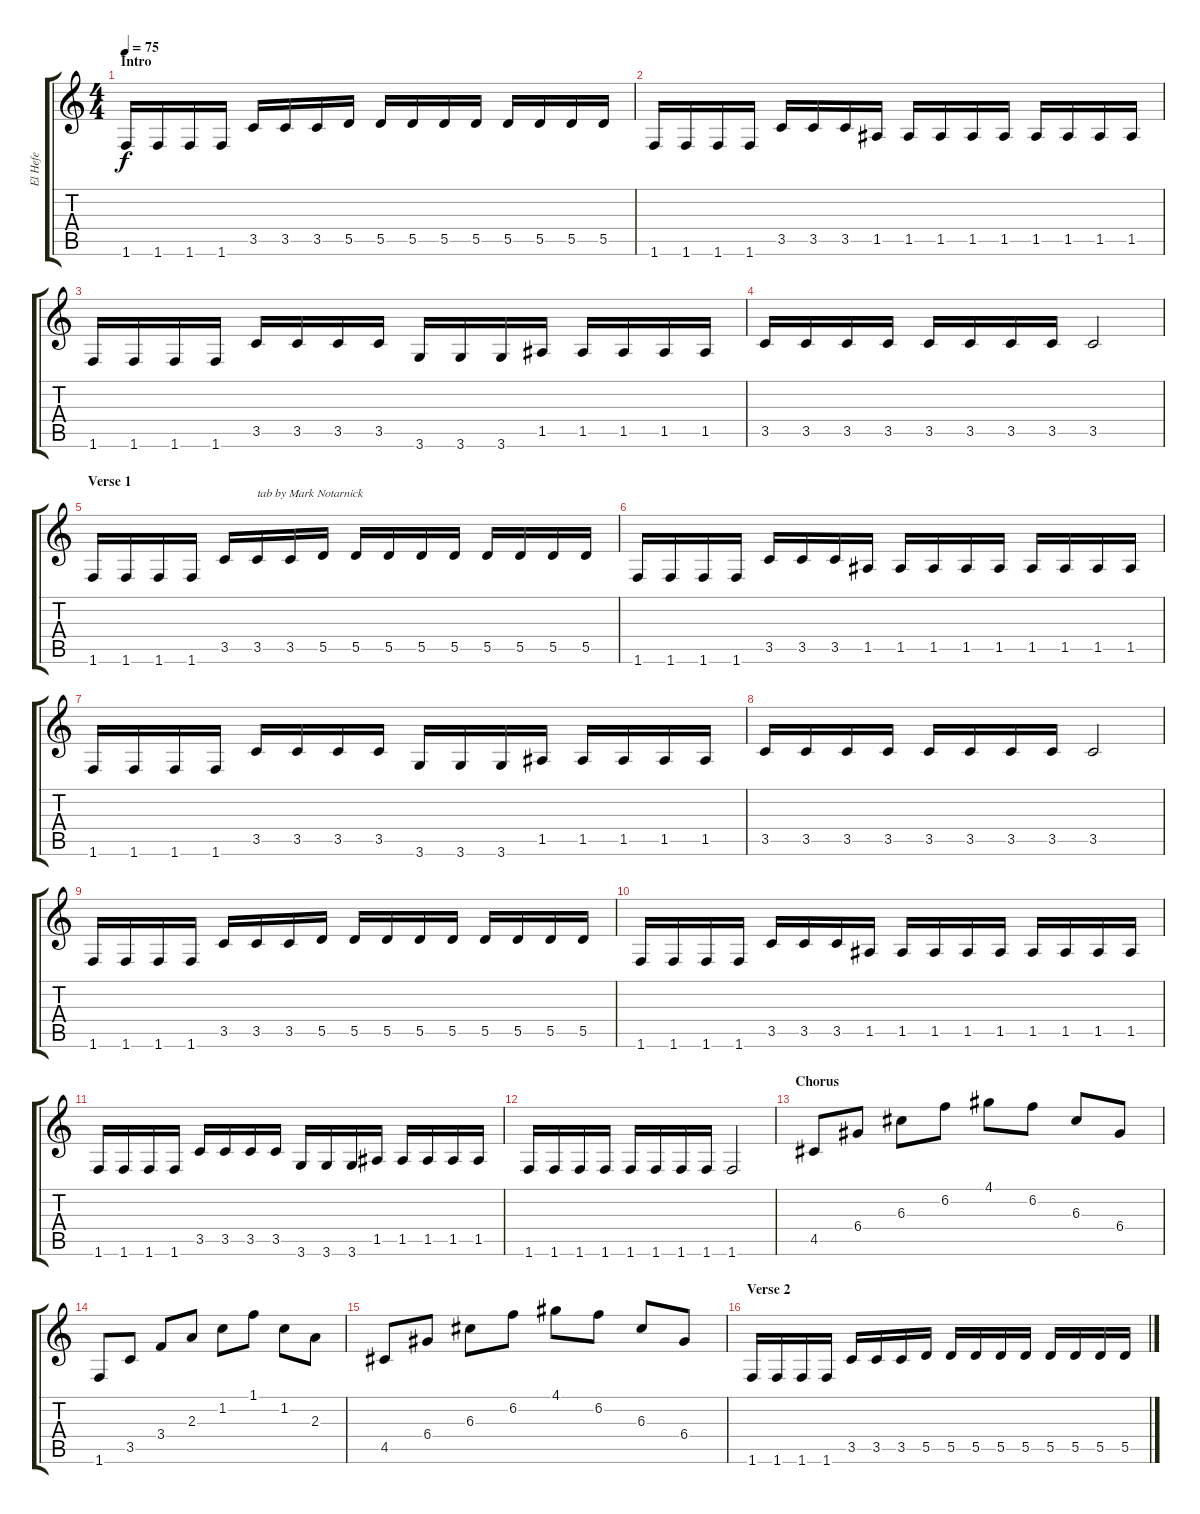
\track ("El Hefe" "El Hefe") {instrument electricguitarmuted}
\staff {score tabs}
\tuning (E4 B3 G3 D3 A2 E2) {hide}
\ts (4 4)
\section ("" "Intro")
\tempo 75
\clef g2
\ks c
1.6.16{dy f instrument electricguitarmuted} 1.6.16 1.6.16 1.6.16 3.5.16 3.5.16 3.5.16 5.5.16 5.5.16 5.5.16 5.5.16 5.5.16 5.5.16 5.5.16 5.5.16 5.5.16 |
1.6.16 1.6.16 1.6.16 1.6.16 3.5.16 3.5.16 3.5.16 1.5.16 1.5.16 1.5.16 1.5.16 1.5.16 1.5.16 1.5.16 1.5.16 1.5.16 |
1.6.16 1.6.16 1.6.16 1.6.16 3.5.16 3.5.16 3.5.16 3.5.16 3.6.16 3.6.16 3.6.16 1.5.16 1.5.16 1.5.16 1.5.16 1.5.16 |
3.5.16 3.5.16 3.5.16 3.5.16 3.5.16 3.5.16 3.5.16 3.5.16 3.5.2 |
\section ("" "Verse 1")
1.6.16 1.6.16 1.6.16 1.6.16 3.5.16 3.5.16{txt "tab by Mark Notarnick"} 3.5.16 5.5.16 5.5.16 5.5.16 5.5.16 5.5.16 5.5.16 5.5.16 5.5.16 5.5.16 |
1.6.16 1.6.16 1.6.16 1.6.16 3.5.16 3.5.16 3.5.16 1.5.16 1.5.16 1.5.16 1.5.16 1.5.16 1.5.16 1.5.16 1.5.16 1.5.16 |
1.6.16 1.6.16 1.6.16 1.6.16 3.5.16 3.5.16 3.5.16 3.5.16 3.6.16 3.6.16 3.6.16 1.5.16 1.5.16 1.5.16 1.5.16 1.5.16 |
3.5.16 3.5.16 3.5.16 3.5.16 3.5.16 3.5.16 3.5.16 3.5.16 3.5.2 |
1.6.16 1.6.16 1.6.16 1.6.16 3.5.16 3.5.16 3.5.16 5.5.16 5.5.16 5.5.16 5.5.16 5.5.16 5.5.16 5.5.16 5.5.16 5.5.16 |
1.6.16 1.6.16 1.6.16 1.6.16 3.5.16 3.5.16 3.5.16 1.5.16 1.5.16 1.5.16 1.5.16 1.5.16 1.5.16 1.5.16 1.5.16 1.5.16 |
1.6.16 1.6.16 1.6.16 1.6.16 3.5.16 3.5.16 3.5.16 3.5.16 3.6.16 3.6.16 3.6.16 1.5.16 1.5.16 1.5.16 1.5.16 1.5.16 |
1.6.16 1.6.16 1.6.16 1.6.16 1.6.16 1.6.16 1.6.16 1.6.16 1.6.2 |
\section ("" "Chorus")
4.5.8 6.4.8 6.3.8 6.2.8 4.1.8 6.2.8 6.3.8 6.4.8 |
1.6.8 3.5.8 3.4.8 2.3.8 1.2.8 1.1.8 1.2.8 2.3.8 |
4.5.8 6.4.8 6.3.8 6.2.8 4.1.8 6.2.8 6.3.8 6.4.8 |
\section ("" "Verse 2")
1.6.16 1.6.16 1.6.16 1.6.16 3.5.16 3.5.16 3.5.16 5.5.16 5.5.16 5.5.16 5.5.16 5.5.16 5.5.16 5.5.16 5.5.16 5.5.16
